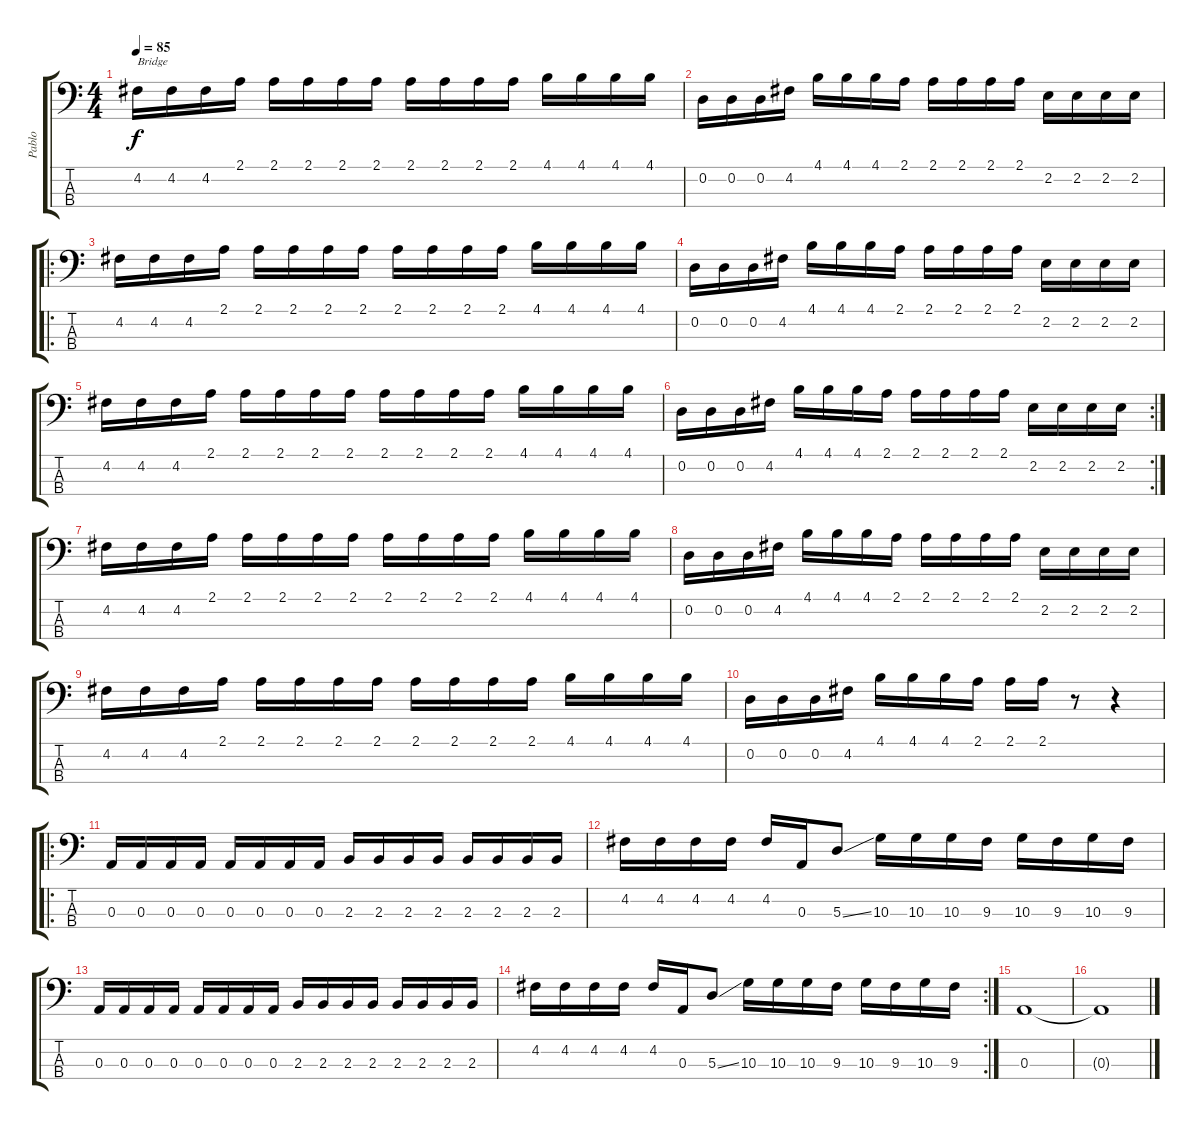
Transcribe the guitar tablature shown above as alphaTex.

\track ("Pablo" "Pablo") {instrument electricbasspick}
\staff {score tabs}
\tuning (G2 D2 A1 E1) {hide}
\ts (4 4)
\tempo 85
\clef f4
\ks c
4.2.16{txt "Bridge" dy f} 4.2.16 4.2.16 2.1.16 2.1.16 2.1.16 2.1.16 2.1.16 2.1.16 2.1.16 2.1.16 2.1.16 4.1.16 4.1.16 4.1.16 4.1.16 |
0.2.16 0.2.16 0.2.16 4.2.16 4.1.16 4.1.16 4.1.16 2.1.16 2.1.16 2.1.16 2.1.16 2.1.16 2.2.16 2.2.16 2.2.16 2.2.16 |
\ro
4.2.16 4.2.16 4.2.16 2.1.16 2.1.16 2.1.16 2.1.16 2.1.16 2.1.16 2.1.16 2.1.16 2.1.16 4.1.16 4.1.16 4.1.16 4.1.16 |
0.2.16 0.2.16 0.2.16 4.2.16 4.1.16 4.1.16 4.1.16 2.1.16 2.1.16 2.1.16 2.1.16 2.1.16 2.2.16 2.2.16 2.2.16 2.2.16 |
4.2.16 4.2.16 4.2.16 2.1.16 2.1.16 2.1.16 2.1.16 2.1.16 2.1.16 2.1.16 2.1.16 2.1.16 4.1.16 4.1.16 4.1.16 4.1.16 |
\rc 2
0.2.16 0.2.16 0.2.16 4.2.16 4.1.16 4.1.16 4.1.16 2.1.16 2.1.16 2.1.16 2.1.16 2.1.16 2.2.16 2.2.16 2.2.16 2.2.16 |
4.2.16 4.2.16 4.2.16 2.1.16 2.1.16 2.1.16 2.1.16 2.1.16 2.1.16 2.1.16 2.1.16 2.1.16 4.1.16 4.1.16 4.1.16 4.1.16 |
0.2.16 0.2.16 0.2.16 4.2.16 4.1.16 4.1.16 4.1.16 2.1.16 2.1.16 2.1.16 2.1.16 2.1.16 2.2.16 2.2.16 2.2.16 2.2.16 |
4.2.16 4.2.16 4.2.16 2.1.16 2.1.16 2.1.16 2.1.16 2.1.16 2.1.16 2.1.16 2.1.16 2.1.16 4.1.16 4.1.16 4.1.16 4.1.16 |
0.2.16 0.2.16 0.2.16 4.2.16 4.1.16 4.1.16 4.1.16 2.1.16 2.1.16 2.1.16 r.8 r.4 |
\ro
0.3.16 0.3.16 0.3.16 0.3.16 0.3.16 0.3.16 0.3.16 0.3.16 2.3.16 2.3.16 2.3.16 2.3.16 2.3.16 2.3.16 2.3.16 2.3.16 |
4.2.16 4.2.16 4.2.16 4.2.16 4.2.16 0.3.16 5.3{ss}.8 10.3.16 10.3.16 10.3.16 9.3.16 10.3.16 9.3.16 10.3.16 9.3.16 |
0.3.16 0.3.16 0.3.16 0.3.16 0.3.16 0.3.16 0.3.16 0.3.16 2.3.16 2.3.16 2.3.16 2.3.16 2.3.16 2.3.16 2.3.16 2.3.16 |
\rc 2
4.2.16 4.2.16 4.2.16 4.2.16 4.2.16 0.3.16 5.3{ss}.8 10.3.16 10.3.16 10.3.16 9.3.16 10.3.16 9.3.16 10.3.16 9.3.16 |
0.3.1 |
0.3{t}.1
